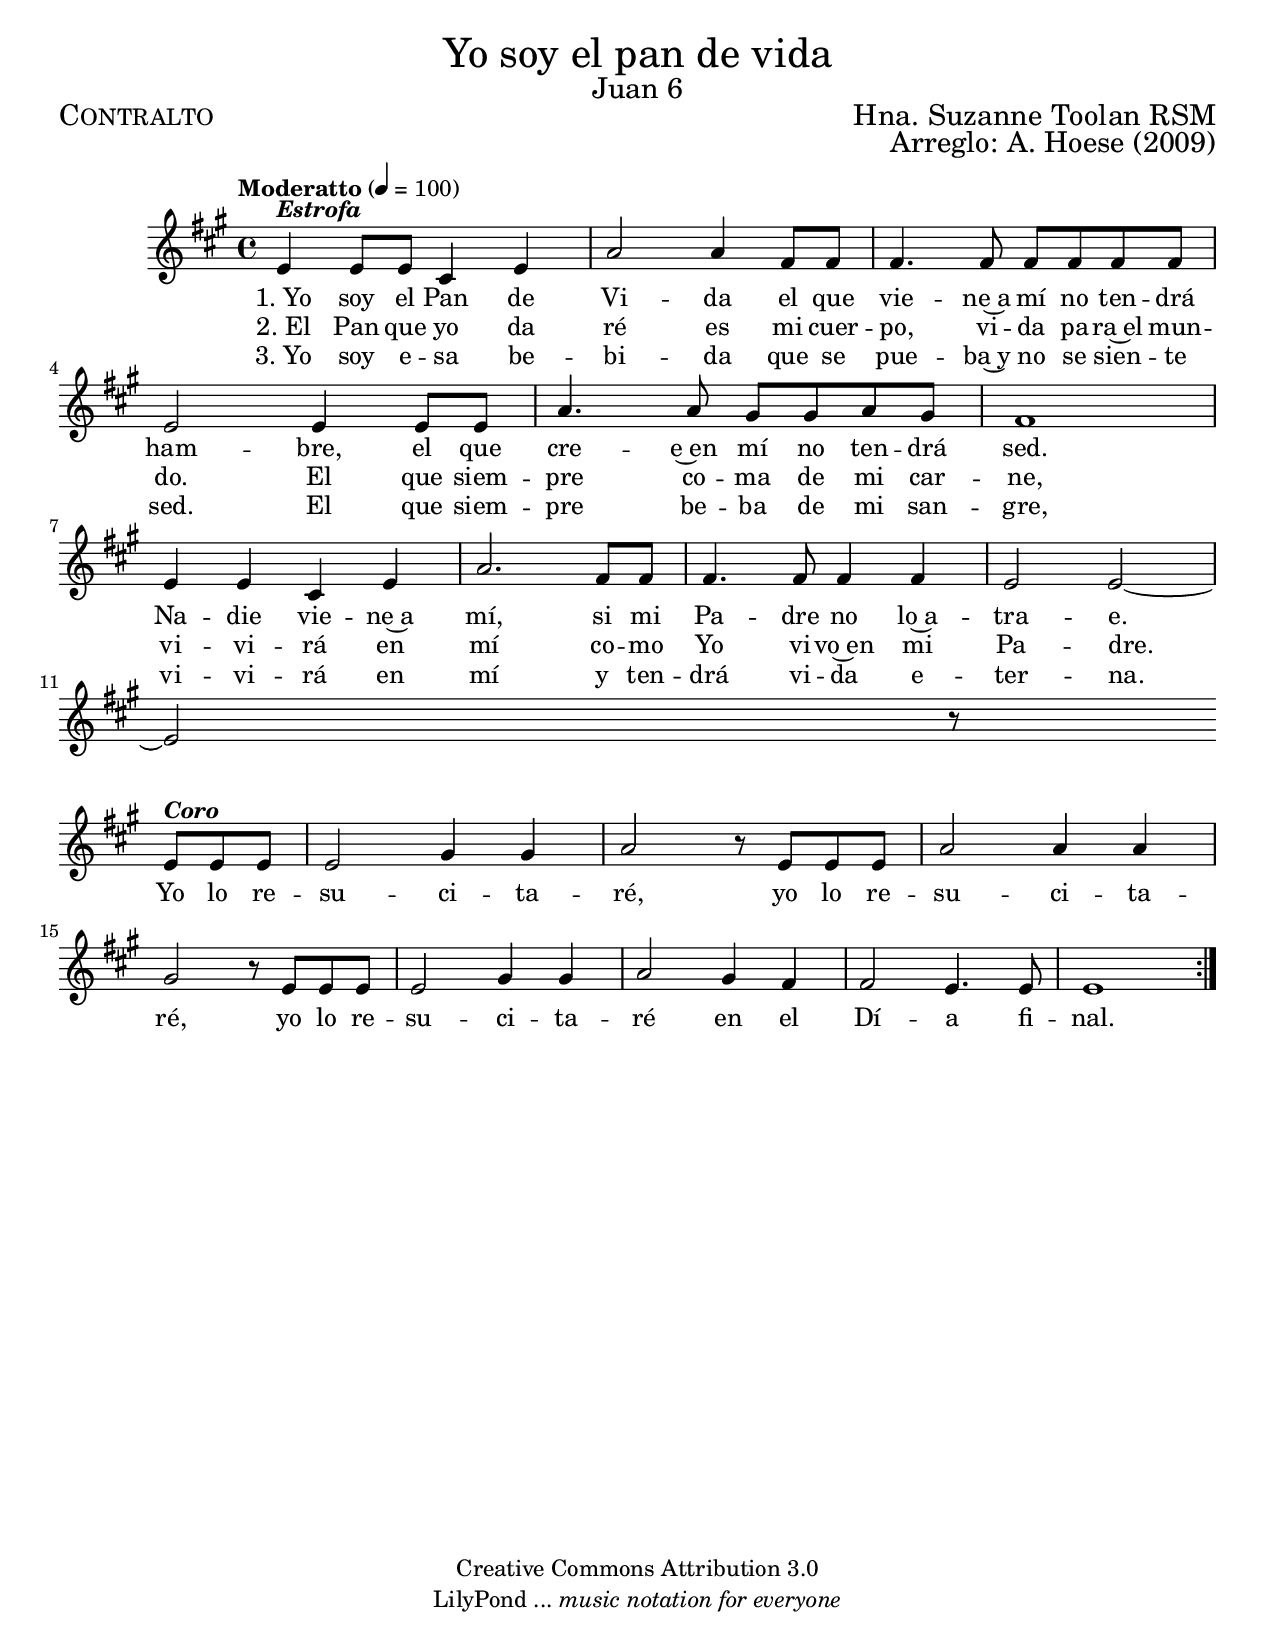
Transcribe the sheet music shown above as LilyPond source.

% ****************************************************************
%	Aleluya, mujeres santas - Contralto
%	by serach.sam@
% ****************************************************************
\language "espanol"
\version "2.19.49"

\include "melodia.ily"

%#(set-global-staff-size 24)

% --- Parametro globales

\markup { \fill-line { \center-column { \fontsize #5 \titulo \fontsize #2 \subtitulo } } }
\markup { \fill-line { \fontsize #2 \smallCaps "Contralto" \fontsize #2 \autor  } }
\markup { \fill-line { " " \fontsize #2 \arreglo } }

\header {
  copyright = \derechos
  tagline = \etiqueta
  breakbefore = ##t
}

% --- Musica

% --- Letra

\score {
  <<
    \new Staff <<
      \new Voice = "voz" << \global \alto >>
      \new Lyrics \lyricsto "voz" \letra
      \new Lyrics \lyricsto "voz" \segunda
      \new Lyrics \lyricsto "voz" \tercera
    >>
  >>
  \midi {}
  \layout {}
}

\paper {
  #(set-paper-size "letter")
}